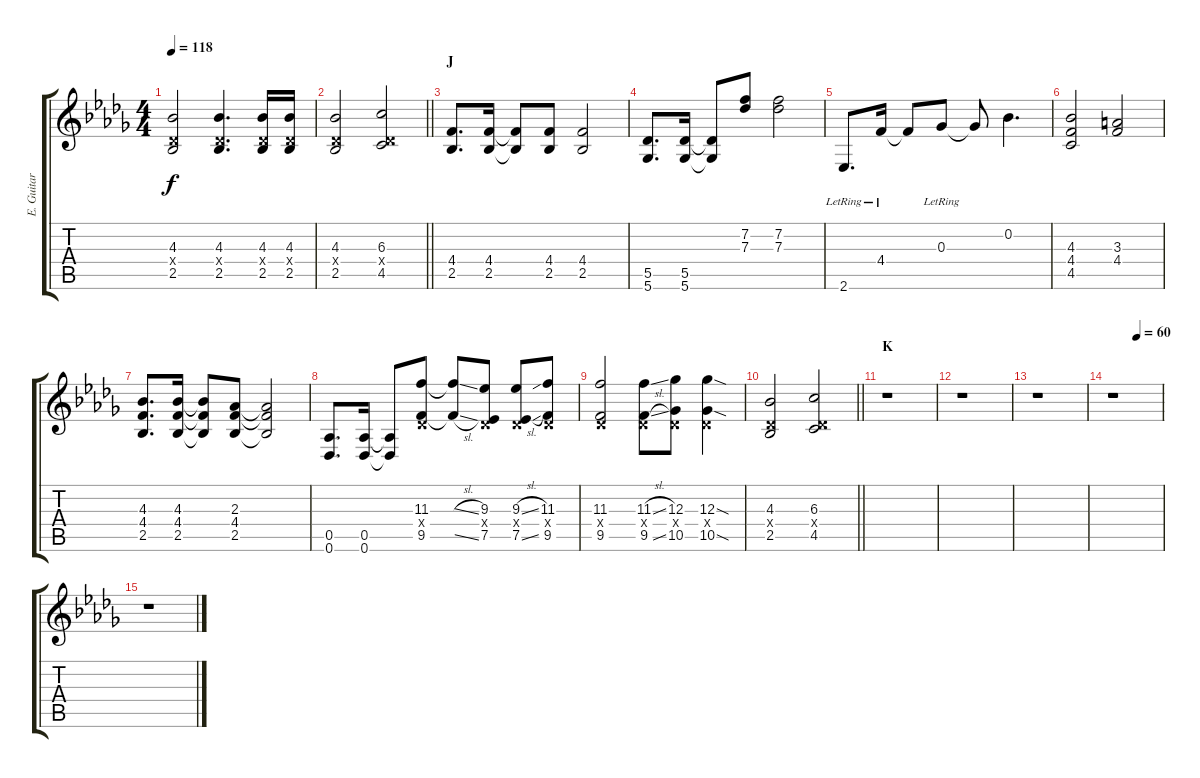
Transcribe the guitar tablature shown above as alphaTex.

\track ("E. Guitar II" "E. Guitar ") {instrument overdrivenguitar}
\staff {score tabs}
\tuning (Eb4 Bb3 Gb3 Db3 Ab2 Db2) {hide}
\ts (4 4)
\tempo 118
\clef g2
\ks db
(4.3 0.4{x} 2.5).2{dy f} (4.3 0.4{x} 2.5).4{d} (4.3 0.4{x} 2.5).16 (4.3 0.4{x} 2.5).16 |
\barLineRight lightlight
(4.3 0.4{x} 2.5).2 (6.3 0.4{x} 4.5).2 |
\section ("" "J")
(4.4 2.5).8{d} (4.4 2.5).16 (4.4{t} 2.5{t}).8 (4.4 2.5).8 (4.4 2.5).2 |
(5.5 5.6).8{d} (5.5 5.6).16 (5.5{t} 5.6{t}).8 (7.2 7.3).8 (7.2 7.3).2 |
2.6{lr}.8{d} 4.4{lr}.16 4.4{t}.8 0.3{lr}.8 0.3{t}.8 0.2.4{d} |
(4.3 4.4 4.5).2 (3.3 4.4).2 |
(4.3 4.4 2.5).8{d} (4.3 4.4 2.5).16 (4.3{t} 4.4{t} 2.5{t}).8 (2.3 4.4 2.5).8 (2.3{t} 4.4{t} 2.5{t}).2 |
(0.5 0.6).8{d} (0.5 0.6).16 (0.5{t} 0.6{t}).8 (11.3 0.4{x} 9.5).8 (11.3{sl t} 9.5{sl t}).8 (9.3 0.4{x} 7.5).8 (9.3{sl} 0.4{x} 7.5{sl}).8 (11.3 0.4{x} 9.5).8 |
(11.3 0.4{x} 9.5).2 (11.3{sl} 0.4{x} 9.5{sl}).8 (12.3 0.4{x} 10.5).8 (12.3{sod} 0.4{x} 10.5{sod}).4 |
\barLineRight lightlight
(4.3 0.4{x} 2.5).2 (6.3 0.4{x} 4.5).2 |
\section ("" "K")
r.1 |
r.1 |
r.1 |
\tempo (60 0.5)
r.1 |
r.1
